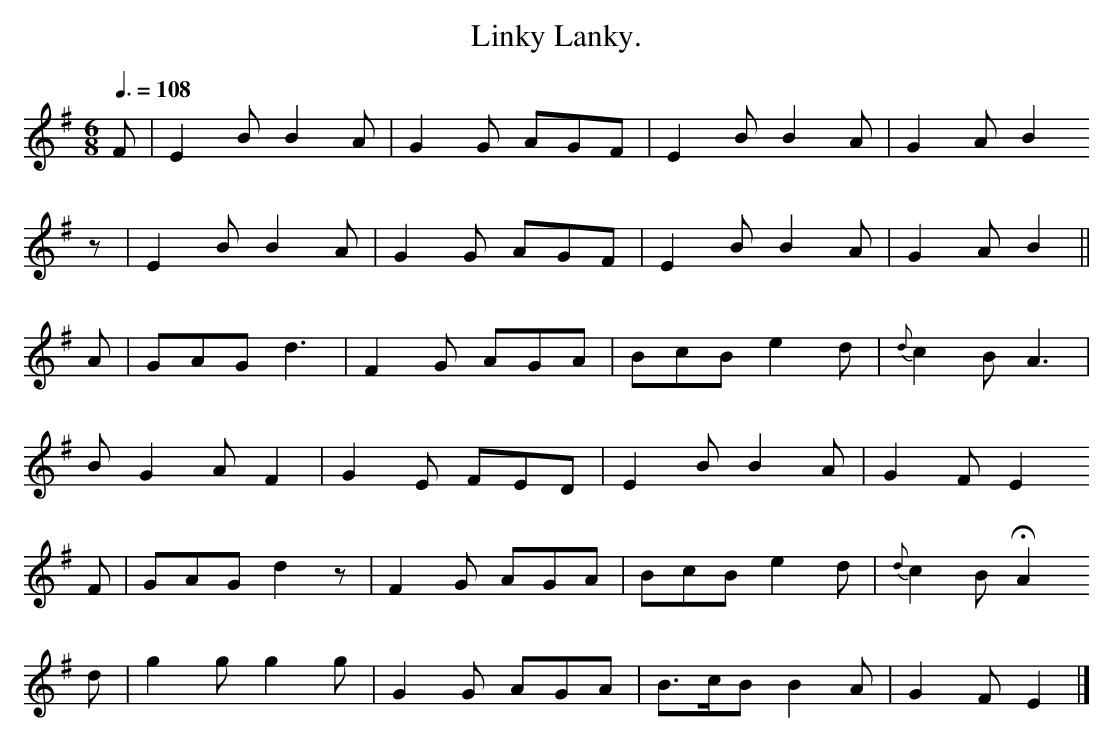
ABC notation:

X:1
T:Linky Lanky.
M:6/8
L:1/8
Q:3/8=108
K:E minor
F|E2B B2A|G2G AGF|E2B  B2A|   G2A  B2
z|E2B B2A|G2G AGF|E2B  B2A|   G2A  B2||
A|GAG d3 |F2G AGA|BcB  e2d|{d}c2B  A3 |
  BG2 AF2|G2E FED|E2B  B2A|   G2F  E2
F|GAG d2z|F2G AGA|BcB  e2d|{d}c2B HA2
d|g2g g2g|G2G AGA|B>cB B2A|   G2F  E2|]
